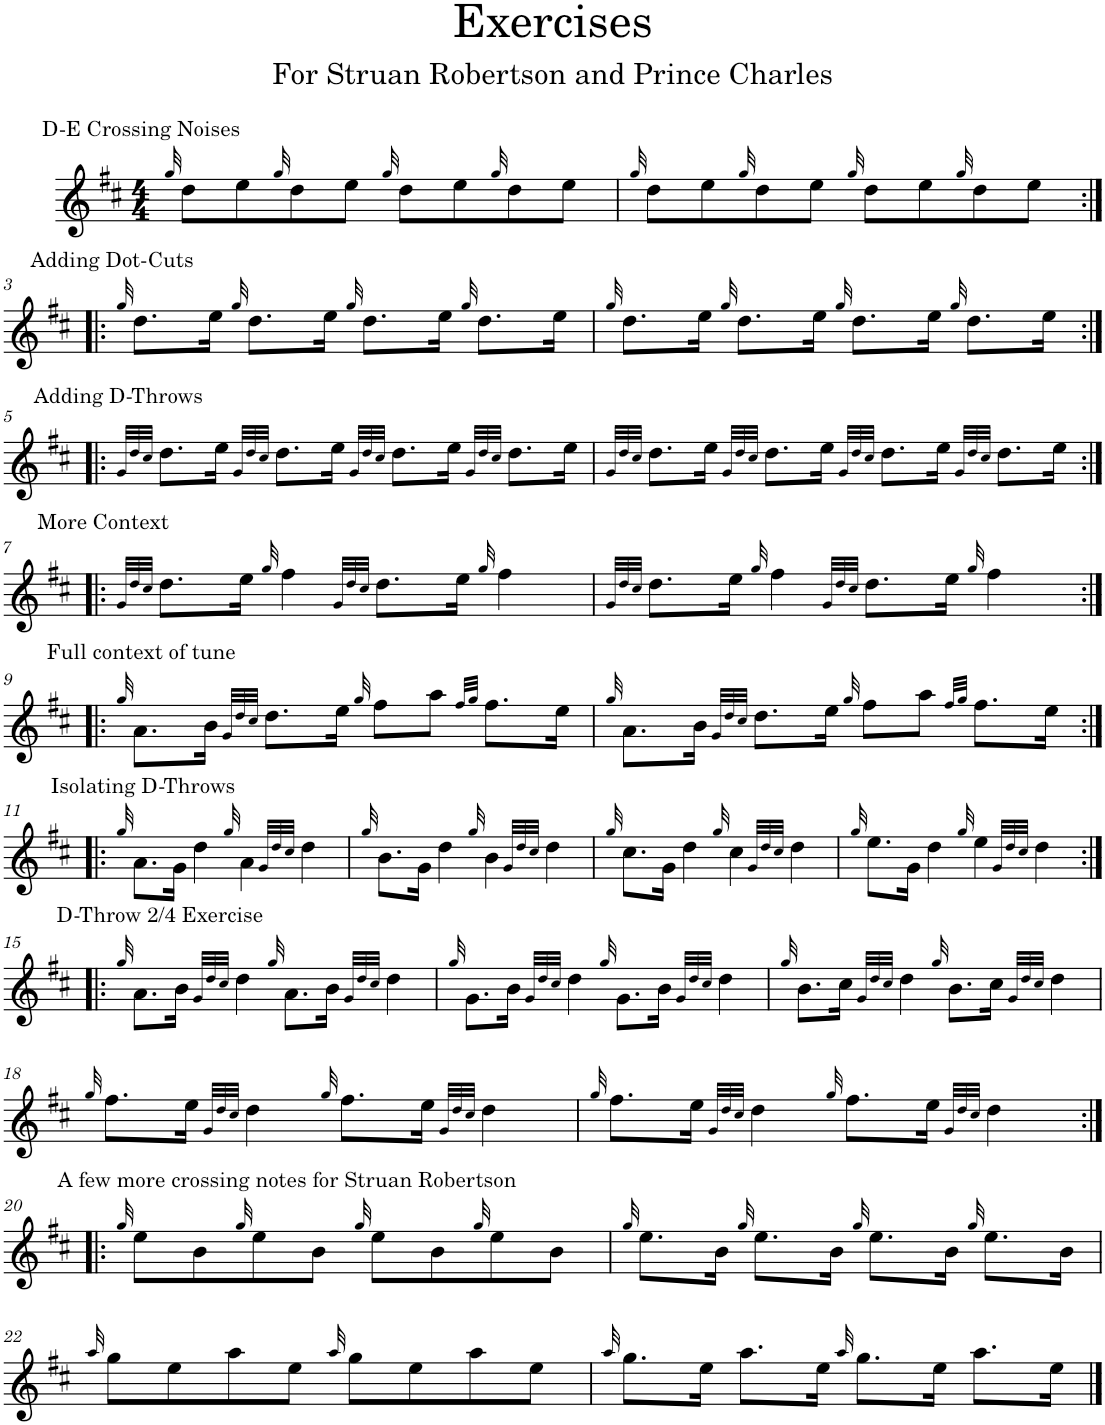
**kern
*part1
*staff1
*I"Oboe
*I'Ob.
*clefG2
*k[f#c#]
*M4/4
=1
32qgg/
!LO:TX:a:t=D-E Crossing Noises
8dd\L
8ee\
32qgg/
8dd\
8ee\J
32qgg/
8dd\L
8ee\
32qgg/
8dd\
8ee\J
=2
32qgg/
8dd\L
8ee\
32qgg/
8dd\
8ee\J
32qgg/
8dd\L
8ee\
32qgg/
8dd\
8ee\J
!!LO:LB:g=z
=3:|!|:
32qgg/
!LO:TX:a:t=Adding Dot-Cuts
8.dd\L
16ee\Jk
32qgg/
8.dd\L
16ee\Jk
32qgg/
8.dd\L
16ee\Jk
32qgg/
8.dd\L
16ee\Jk
=4
32qgg/
8.dd\L
16ee\Jk
32qgg/
8.dd\L
16ee\Jk
32qgg/
8.dd\L
16ee\Jk
32qgg/
8.dd\L
16ee\Jk
!!LO:LB:g=z
=5:|!|:
32qg/LLL
32qdd/
32qcc#/JJJ
!LO:TX:a:t=Adding D-Throws
8.dd\L
16ee\Jk
32qg/LLL
32qdd/
32qcc#/JJJ
8.dd\L
16ee\Jk
32qg/LLL
32qdd/
32qcc#/JJJ
8.dd\L
16ee\Jk
32qg/LLL
32qdd/
32qcc#/JJJ
8.dd\L
16ee\Jk
=6
32qg/LLL
32qdd/
32qcc#/JJJ
8.dd\L
16ee\Jk
32qg/LLL
32qdd/
32qcc#/JJJ
8.dd\L
16ee\Jk
32qg/LLL
32qdd/
32qcc#/JJJ
8.dd\L
16ee\Jk
32qg/LLL
32qdd/
32qcc#/JJJ
8.dd\L
16ee\Jk
!!LO:LB:g=z
=7:|!|:
32qg/LLL
32qdd/
32qcc#/JJJ
!LO:TX:a:t=More Context
8.dd\L
16ee\Jk
32qgg/
4ff#\
32qg/LLL
32qdd/
32qcc#/JJJ
8.dd\L
16ee\Jk
32qgg/
4ff#\
=8
32qg/LLL
32qdd/
32qcc#/JJJ
8.dd\L
16ee\Jk
32qgg/
4ff#\
32qg/LLL
32qdd/
32qcc#/JJJ
8.dd\L
16ee\Jk
32qgg/
4ff#\
!!LO:LB:g=z
=9:|!|:
32qgg/
!LO:TX:a:t=Full context of tune
8.a\L
16b\Jk
32qg/LLL
32qdd/
32qcc#/JJJ
8.dd\L
16ee\Jk
32qgg/
8ff#\L
8aa\J
32qff#/LLL
32qgg/JJJ
8.ff#\L
16ee\Jk
=10
32qgg/
8.a\L
16b\Jk
32qg/LLL
32qdd/
32qcc#/JJJ
8.dd\L
16ee\Jk
32qgg/
8ff#\L
8aa\J
32qff#/LLL
32qgg/JJJ
8.ff#\L
16ee\Jk
!!LO:LB:g=z
=11:|!|:
32qgg/
!LO:TX:a:t=Isolating D-Throws
8.a\L
16g\Jk
4dd\
32qgg/
4a\
32qg/LLL
32qdd/
32qcc#/JJJ
4dd\
=12
32qgg/
8.b\L
16g\Jk
4dd\
32qgg/
4b\
32qg/LLL
32qdd/
32qcc#/JJJ
4dd\
=13
32qgg/
8.cc#\L
16g\Jk
4dd\
32qgg/
4cc#\
32qg/LLL
32qdd/
32qcc#/JJJ
4dd\
=14
32qgg/
8.ee\L
16g\Jk
4dd\
32qgg/
4ee\
32qg/LLL
32qdd/
32qcc#/JJJ
4dd\
!!LO:LB:g=z
=15:|!|:
32qgg/
!LO:TX:a:t=D-Throw 2/4 Exercise
8.a\L
16b\Jk
32qg/LLL
32qdd/
32qcc#/JJJ
4dd\
32qgg/
8.a\L
16b\Jk
32qg/LLL
32qdd/
32qcc#/JJJ
4dd\
=16
32qgg/
8.g\L
16b\Jk
32qg/LLL
32qdd/
32qcc#/JJJ
4dd\
32qgg/
8.g\L
16b\Jk
32qg/LLL
32qdd/
32qcc#/JJJ
4dd\
=17
32qgg/
8.b\L
16cc#\Jk
32qg/LLL
32qdd/
32qcc#/JJJ
4dd\
32qgg/
8.b\L
16cc#\Jk
32qg/LLL
32qdd/
32qcc#/JJJ
4dd\
!!LO:LB:g=z
=18
32qgg/
8.ff#\L
16ee\Jk
32qg/LLL
32qdd/
32qcc#/JJJ
4dd\
32qgg/
8.ff#\L
16ee\Jk
32qg/LLL
32qdd/
32qcc#/JJJ
4dd\
=19
32qgg/
8.ff#\L
16ee\Jk
32qg/LLL
32qdd/
32qcc#/JJJ
4dd\
32qgg/
8.ff#\L
16ee\Jk
32qg/LLL
32qdd/
32qcc#/JJJ
4dd\
!!LO:LB:g=z
=20:|!|:
32qgg/
!LO:TX:a:t=A few more crossing notes for Struan Robertson
8ee\L
8b\
32qgg/
8ee\
8b\J
32qgg/
8ee\L
8b\
32qgg/
8ee\
8b\J
=21
32qgg/
8.ee\L
16b\Jk
32qgg/
8.ee\L
16b\Jk
32qgg/
8.ee\L
16b\Jk
32qgg/
8.ee\L
16b\Jk
!!LO:LB:g=z
=22
32qaa/
8gg\L
8ee\
8aa\
8ee\J
32qaa/
8gg\L
8ee\
8aa\
8ee\J
=23
32qaa/
8.gg\L
16ee\Jk
8.aa\L
16ee\Jk
32qaa/
8.gg\L
16ee\Jk
8.aa\L
16ee\Jk
==
*-
